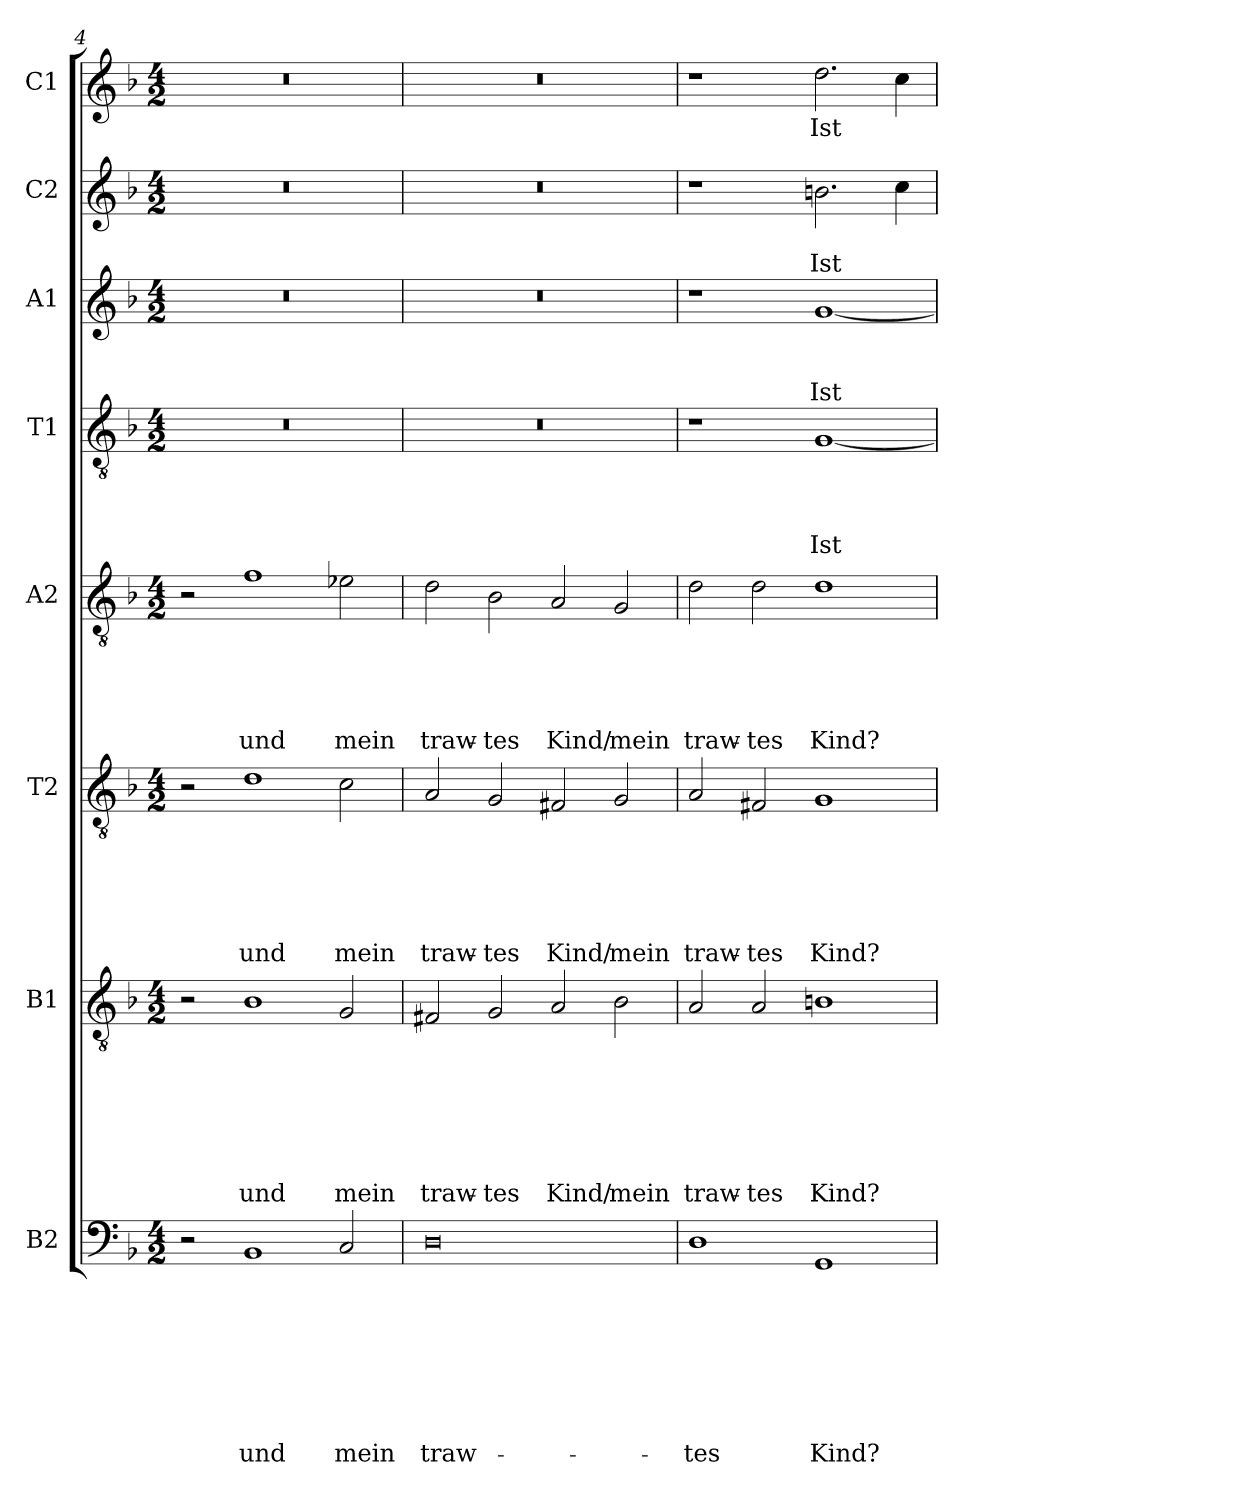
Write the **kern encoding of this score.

**kern	**text	**text	**text	**text	**text	**text	**text	**text	**kern	**text	**text	**text	**text	**text	**text	**text	**kern	**text	**text	**text	**text	**text	**text	**kern	**text	**text	**text	**text	**text	**kern	**text	**text	**text	**text	**kern	**text	**text	**text	**kern	**text	**text	**kern	**text
*part8	*part8	*part8	*part8	*part8	*part8	*part8	*part8	*part8	*part7	*part7	*part7	*part7	*part7	*part7	*part7	*part7	*part6	*part6	*part6	*part6	*part6	*part6	*part6	*part5	*part5	*part5	*part5	*part5	*part5	*part4	*part4	*part4	*part4	*part4	*part3	*part3	*part3	*part3	*part2	*part2	*part2	*part1	*part1
*staff8	*staff8	*staff8	*staff8	*staff8	*staff8	*staff8	*staff8	*staff8	*staff7	*staff7	*staff7	*staff7	*staff7	*staff7	*staff7	*staff7	*staff6	*staff6	*staff6	*staff6	*staff6	*staff6	*staff6	*staff5	*staff5	*staff5	*staff5	*staff5	*staff5	*staff4	*staff4	*staff4	*staff4	*staff4	*staff3	*staff3	*staff3	*staff3	*staff2	*staff2	*staff2	*staff1	*staff1
*I"B2	*	*	*	*	*	*	*	*	*I"B1	*	*	*	*	*	*	*	*I"T2	*	*	*	*	*	*	*I"A2	*	*	*	*	*	*I"T1	*	*	*	*	*I"A1	*	*	*	*I"C2	*	*	*I"C1	*
*clefF4	*	*	*	*	*	*	*	*	*clefGv2	*	*	*	*	*	*	*	*clefGv2	*	*	*	*	*	*	*clefGv2	*	*	*	*	*	*clefGv2	*	*	*	*	*clefG2	*	*	*	*clefG2	*	*	*clefG2	*
*k[b-]	*	*	*	*	*	*	*	*	*k[b-]	*	*	*	*	*	*	*	*k[b-]	*	*	*	*	*	*	*k[b-]	*	*	*	*	*	*k[b-]	*	*	*	*	*k[b-]	*	*	*	*k[b-]	*	*	*k[b-]	*
*d:	*	*	*	*	*	*	*	*	*d:	*	*	*	*	*	*	*	*d:	*	*	*	*	*	*	*d:	*	*	*	*	*	*d:	*	*	*	*	*d:	*	*	*	*d:	*	*	*d:	*
*M4/2	*	*	*	*	*	*	*	*	*M4/2	*	*	*	*	*	*	*	*M4/2	*	*	*	*	*	*	*M4/2	*	*	*	*	*	*M4/2	*	*	*	*	*M4/2	*	*	*	*M4/2	*	*	*M4/2	*
=4	=4	=4	=4	=4	=4	=4	=4	=4	=4	=4	=4	=4	=4	=4	=4	=4	=4	=4	=4	=4	=4	=4	=4	=4	=4	=4	=4	=4	=4	=4	=4	=4	=4	=4	=4	=4	=4	=4	=4	=4	=4	=4	=4
2r	.	.	.	.	.	.	.	.	2r	.	.	.	.	.	.	.	2r	.	.	.	.	.	.	2r	.	.	.	.	.	0r	.	.	.	.	0r	.	.	.	0r	.	.	0r	.
1BB-	.	.	.	.	.	.	.	und	1B-	.	.	.	.	.	.	und	1d	.	.	.	.	.	und	1f	.	.	.	.	und	.	.	.	.	.	.	.	.	.	.	.	.	.	.
2C/	.	.	.	.	.	.	.	mein	2G/	.	.	.	.	.	.	mein	2c\	.	.	.	.	.	mein	2e-\	.	.	.	.	mein	.	.	.	.	.	.	.	.	.	.	.	.	.	.
=5	=5	=5	=5	=5	=5	=5	=5	=5	=5	=5	=5	=5	=5	=5	=5	=5	=5	=5	=5	=5	=5	=5	=5	=5	=5	=5	=5	=5	=5	=5	=5	=5	=5	=5	=5	=5	=5	=5	=5	=5	=5	=5	=5
0D	.	.	.	.	.	.	.	traw-	2F#X/	.	.	.	.	.	.	traw-	2A/	.	.	.	.	.	traw-	2d\	.	.	.	.	traw-	0r	.	.	.	.	0r	.	.	.	0r	.	.	0r	.
.	.	.	.	.	.	.	.	.	2G/	.	.	.	.	.	.	-tes	2G/	.	.	.	.	.	-tes	2B-\	.	.	.	.	-tes	.	.	.	.	.	.	.	.	.	.	.	.	.	.
.	.	.	.	.	.	.	.	.	2A/	.	.	.	.	.	.	Kind/	2F#X/	.	.	.	.	.	Kind/	2A/	.	.	.	.	Kind/	.	.	.	.	.	.	.	.	.	.	.	.	.	.
.	.	.	.	.	.	.	.	.	2B-\	.	.	.	.	.	.	mein	2G/	.	.	.	.	.	mein	2G/	.	.	.	.	mein	.	.	.	.	.	.	.	.	.	.	.	.	.	.
=6	=6	=6	=6	=6	=6	=6	=6	=6	=6	=6	=6	=6	=6	=6	=6	=6	=6	=6	=6	=6	=6	=6	=6	=6	=6	=6	=6	=6	=6	=6	=6	=6	=6	=6	=6	=6	=6	=6	=6	=6	=6	=6	=6
1D	.	.	.	.	.	.	.	-tes	2A/	.	.	.	.	.	.	traw-	2A/	.	.	.	.	.	traw-	2d\	.	.	.	.	traw-	1r	.	.	.	.	1r	.	.	.	1r	.	.	1r	.
.	.	.	.	.	.	.	.	.	2A/	.	.	.	.	.	.	-tes	2F#X/	.	.	.	.	.	-tes	2d\	.	.	.	.	-tes	.	.	.	.	.	.	.	.	.	.	.	.	.	.
1GG	.	.	.	.	.	.	.	Kind?	1Bn	.	.	.	.	.	.	Kind?	1G	.	.	.	.	.	Kind?	1d	.	.	.	.	Kind?	[1G	.	.	.	Ist	[1g	.	.	Ist	2.bn\	.	Ist	2.dd\	Ist
.	.	.	.	.	.	.	.	.	.	.	.	.	.	.	.	.	.	.	.	.	.	.	.	.	.	.	.	.	.	.	.	.	.	.	.	.	.	.	4cc\	.	.	4cc\	.
=	=	=	=	=	=	=	=	=	=	=	=	=	=	=	=	=	=	=	=	=	=	=	=	=	=	=	=	=	=	=	=	=	=	=	=	=	=	=	=	=	=	=	=
*-	*-	*-	*-	*-	*-	*-	*-	*-	*-	*-	*-	*-	*-	*-	*-	*-	*-	*-	*-	*-	*-	*-	*-	*-	*-	*-	*-	*-	*-	*-	*-	*-	*-	*-	*-	*-	*-	*-	*-	*-	*-	*-	*-
